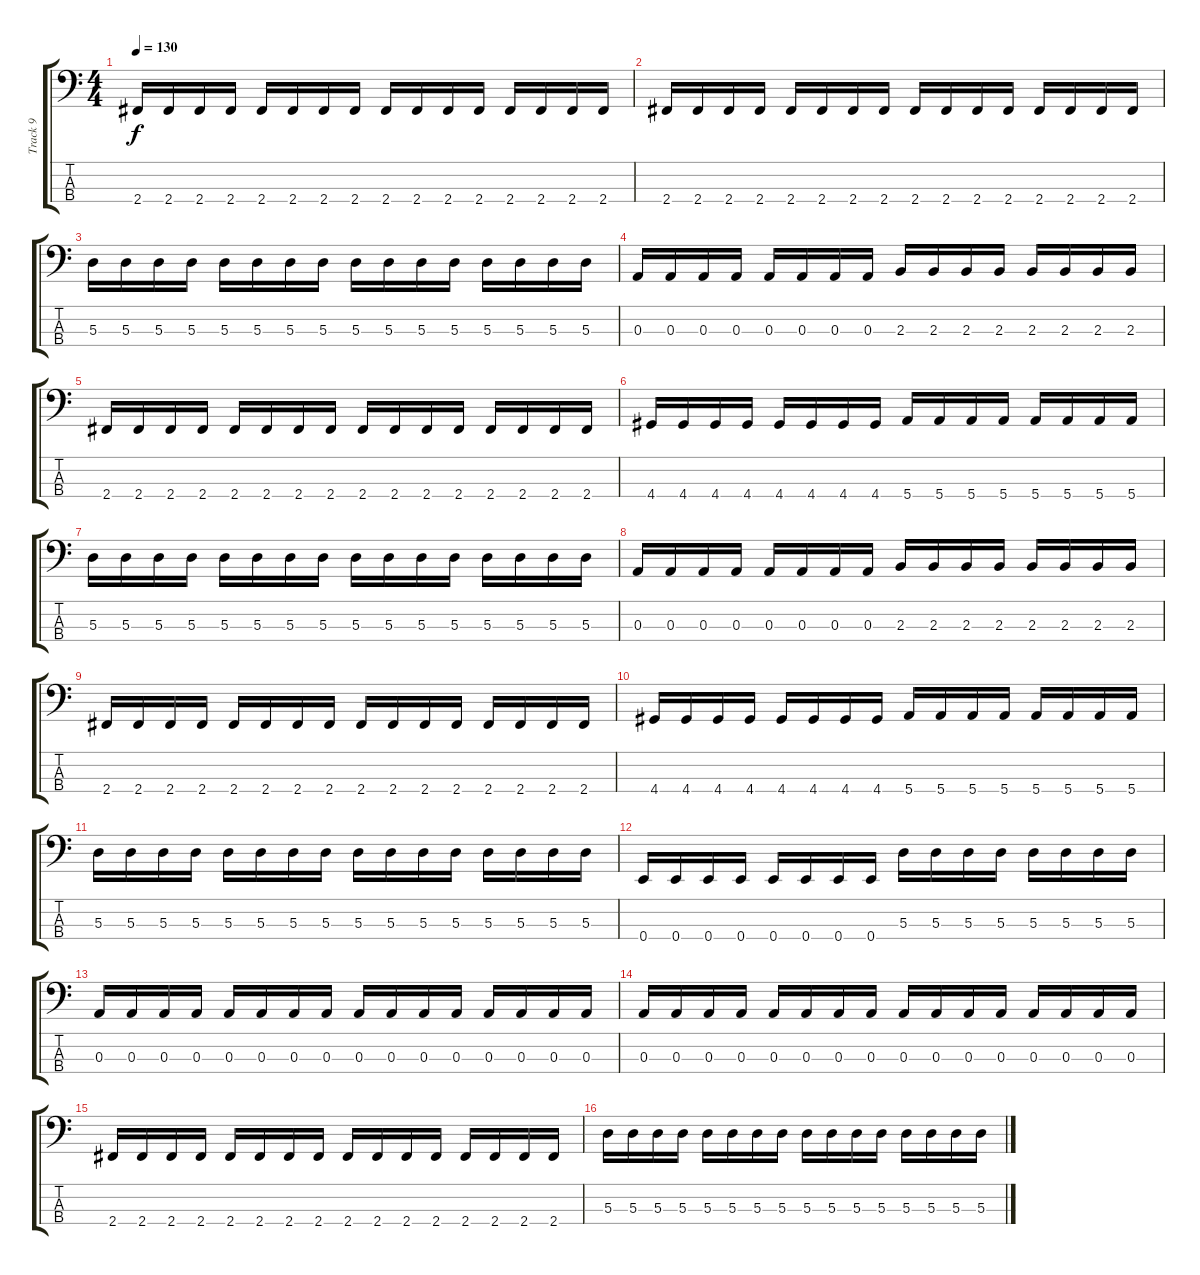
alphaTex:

\track ("Track 9" "Track 9") {instrument electricbasspick}
\staff {score tabs}
\tuning (G2 D2 A1 E1) {hide}
\ts (4 4)
\tempo 130
\clef f4
\ks c
2.4.16{dy f} 2.4.16 2.4.16 2.4.16 2.4.16 2.4.16 2.4.16 2.4.16 2.4.16 2.4.16 2.4.16 2.4.16 2.4.16 2.4.16 2.4.16 2.4.16 |
2.4.16 2.4.16 2.4.16 2.4.16 2.4.16 2.4.16 2.4.16 2.4.16 2.4.16 2.4.16 2.4.16 2.4.16 2.4.16 2.4.16 2.4.16 2.4.16 |
5.3.16 5.3.16 5.3.16 5.3.16 5.3.16 5.3.16 5.3.16 5.3.16 5.3.16 5.3.16 5.3.16 5.3.16 5.3.16 5.3.16 5.3.16 5.3.16 |
0.3.16 0.3.16 0.3.16 0.3.16 0.3.16 0.3.16 0.3.16 0.3.16 2.3.16 2.3.16 2.3.16 2.3.16 2.3.16 2.3.16 2.3.16 2.3.16 |
2.4.16 2.4.16 2.4.16 2.4.16 2.4.16 2.4.16 2.4.16 2.4.16 2.4.16 2.4.16 2.4.16 2.4.16 2.4.16 2.4.16 2.4.16 2.4.16 |
4.4.16 4.4.16 4.4.16 4.4.16 4.4.16 4.4.16 4.4.16 4.4.16 5.4.16 5.4.16 5.4.16 5.4.16 5.4.16 5.4.16 5.4.16 5.4.16 |
5.3.16 5.3.16 5.3.16 5.3.16 5.3.16 5.3.16 5.3.16 5.3.16 5.3.16 5.3.16 5.3.16 5.3.16 5.3.16 5.3.16 5.3.16 5.3.16 |
0.3.16 0.3.16 0.3.16 0.3.16 0.3.16 0.3.16 0.3.16 0.3.16 2.3.16 2.3.16 2.3.16 2.3.16 2.3.16 2.3.16 2.3.16 2.3.16 |
2.4.16 2.4.16 2.4.16 2.4.16 2.4.16 2.4.16 2.4.16 2.4.16 2.4.16 2.4.16 2.4.16 2.4.16 2.4.16 2.4.16 2.4.16 2.4.16 |
4.4.16 4.4.16 4.4.16 4.4.16 4.4.16 4.4.16 4.4.16 4.4.16 5.4.16 5.4.16 5.4.16 5.4.16 5.4.16 5.4.16 5.4.16 5.4.16 |
5.3.16 5.3.16 5.3.16 5.3.16 5.3.16 5.3.16 5.3.16 5.3.16 5.3.16 5.3.16 5.3.16 5.3.16 5.3.16 5.3.16 5.3.16 5.3.16 |
0.4.16 0.4.16 0.4.16 0.4.16 0.4.16 0.4.16 0.4.16 0.4.16 5.3.16 5.3.16 5.3.16 5.3.16 5.3.16 5.3.16 5.3.16 5.3.16 |
0.3.16 0.3.16 0.3.16 0.3.16 0.3.16 0.3.16 0.3.16 0.3.16 0.3.16 0.3.16 0.3.16 0.3.16 0.3.16 0.3.16 0.3.16 0.3.16 |
0.3.16 0.3.16 0.3.16 0.3.16 0.3.16 0.3.16 0.3.16 0.3.16 0.3.16 0.3.16 0.3.16 0.3.16 0.3.16 0.3.16 0.3.16 0.3.16 |
2.4.16 2.4.16 2.4.16 2.4.16 2.4.16 2.4.16 2.4.16 2.4.16 2.4.16 2.4.16 2.4.16 2.4.16 2.4.16 2.4.16 2.4.16 2.4.16 |
5.3.16 5.3.16 5.3.16 5.3.16 5.3.16 5.3.16 5.3.16 5.3.16 5.3.16 5.3.16 5.3.16 5.3.16 5.3.16 5.3.16 5.3.16 5.3.16
